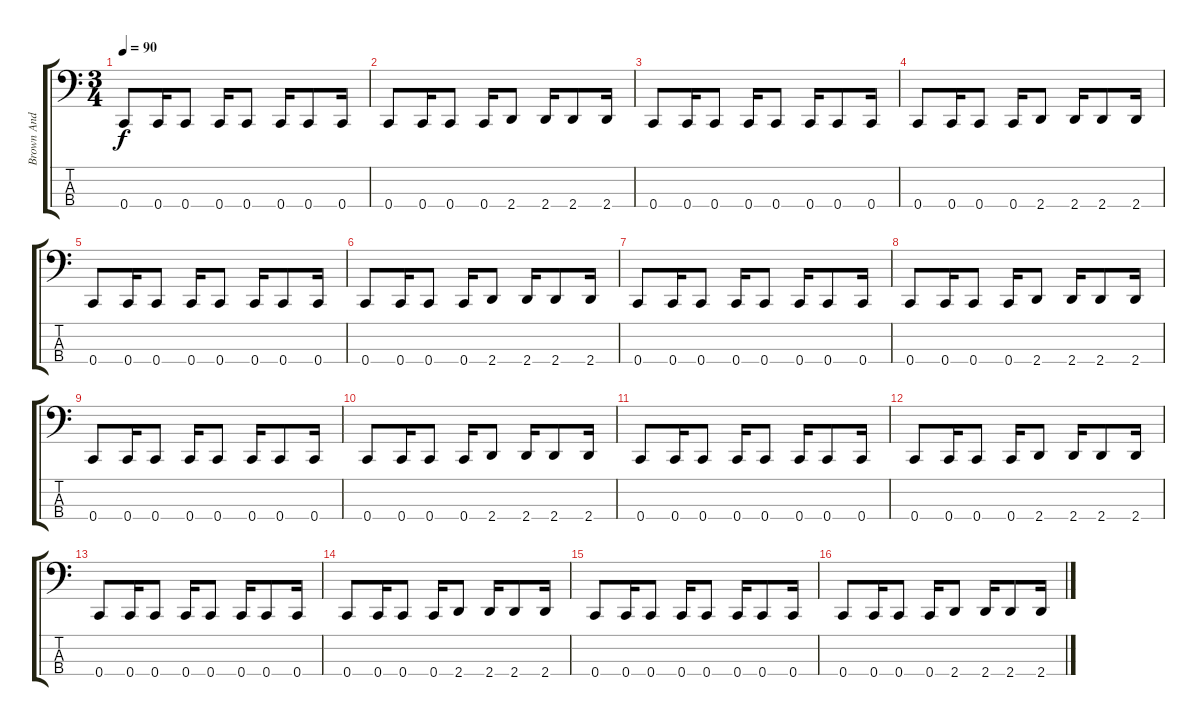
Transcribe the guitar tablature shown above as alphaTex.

\track ("Brown And Sticky" "Brown And ") {instrument electricbasspick}
\staff {score tabs}
\tuning (F2 C2 G1 C1) {hide}
\ts (3 4)
\tempo 90
\clef f4
\ks c
0.4.8{dy f} 0.4.16 0.4.8 0.4.16 0.4.8 0.4.16 0.4.8 0.4.16 |
0.4.8 0.4.16 0.4.8 0.4.16 2.4.8 2.4.16 2.4.8 2.4.16 |
0.4.8 0.4.16 0.4.8 0.4.16 0.4.8 0.4.16 0.4.8 0.4.16 |
0.4.8 0.4.16 0.4.8 0.4.16 2.4.8 2.4.16 2.4.8 2.4.16 |
0.4.8 0.4.16 0.4.8 0.4.16 0.4.8 0.4.16 0.4.8 0.4.16 |
0.4.8 0.4.16 0.4.8 0.4.16 2.4.8 2.4.16 2.4.8 2.4.16 |
0.4.8 0.4.16 0.4.8 0.4.16 0.4.8 0.4.16 0.4.8 0.4.16 |
0.4.8 0.4.16 0.4.8 0.4.16 2.4.8 2.4.16 2.4.8 2.4.16 |
0.4.8 0.4.16 0.4.8 0.4.16 0.4.8 0.4.16 0.4.8 0.4.16 |
0.4.8 0.4.16 0.4.8 0.4.16 2.4.8 2.4.16 2.4.8 2.4.16 |
0.4.8 0.4.16 0.4.8 0.4.16 0.4.8 0.4.16 0.4.8 0.4.16 |
0.4.8 0.4.16 0.4.8 0.4.16 2.4.8 2.4.16 2.4.8 2.4.16 |
0.4.8 0.4.16 0.4.8 0.4.16 0.4.8 0.4.16 0.4.8 0.4.16 |
0.4.8 0.4.16 0.4.8 0.4.16 2.4.8 2.4.16 2.4.8 2.4.16 |
0.4.8 0.4.16 0.4.8 0.4.16 0.4.8 0.4.16 0.4.8 0.4.16 |
0.4.8 0.4.16 0.4.8 0.4.16 2.4.8 2.4.16 2.4.8 2.4.16
